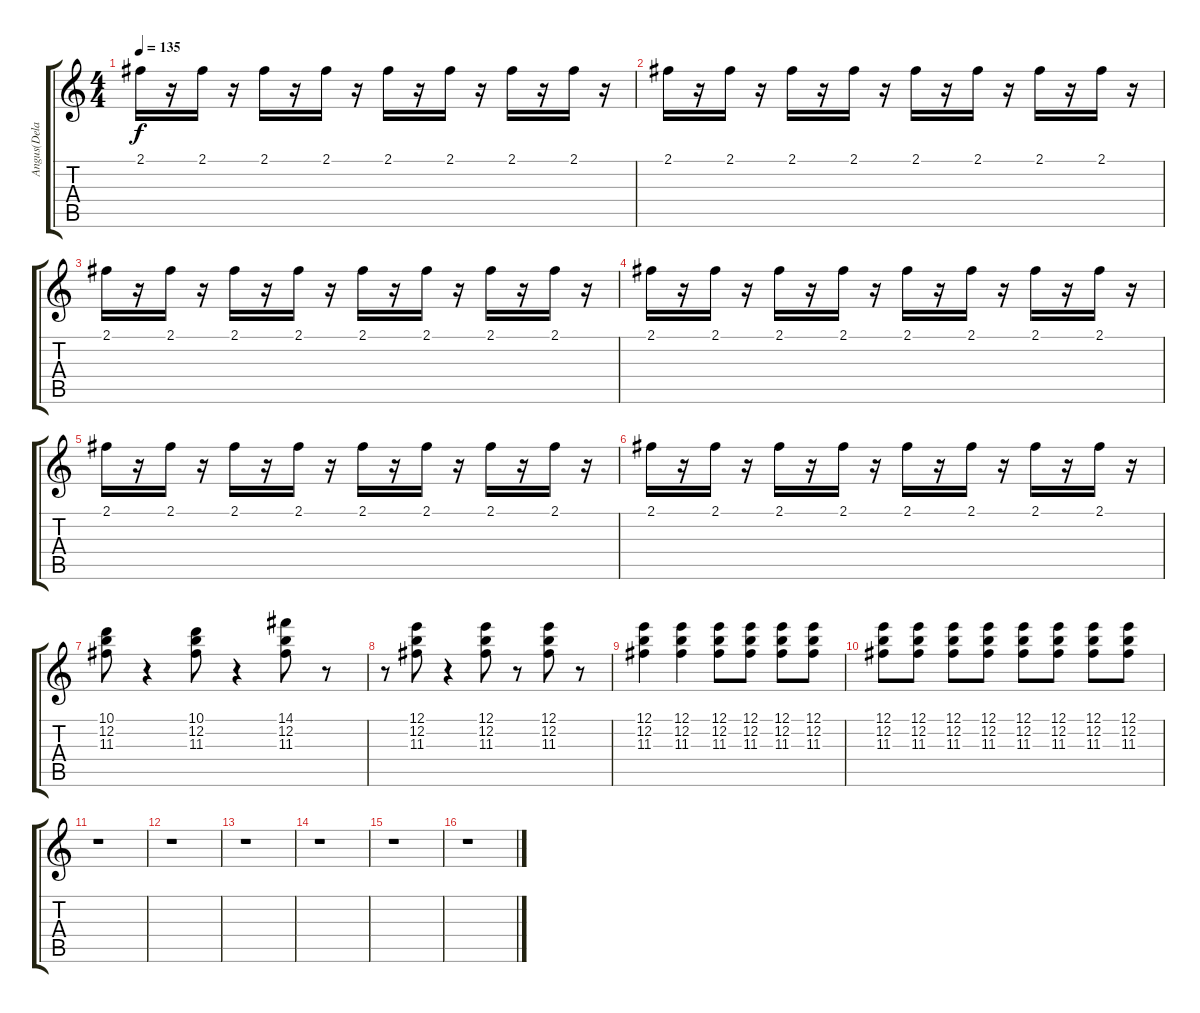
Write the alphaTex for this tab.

\track ("Angus(Delay)" "Angus(Dela") {instrument overdrivenguitar}
\staff {score tabs}
\tuning (E4 B3 G3 D3 A2 E2) {hide}
\ts (4 4)
\tempo 135
\clef g2
\ks c
2.1.16{dy f} r.16 2.1.16 r.16 2.1.16 r.16 2.1.16 r.16 2.1.16 r.16 2.1.16 r.16 2.1.16 r.16 2.1.16 r.16 |
2.1.16 r.16 2.1.16 r.16 2.1.16 r.16 2.1.16 r.16 2.1.16 r.16 2.1.16 r.16 2.1.16 r.16 2.1.16 r.16 |
2.1.16 r.16 2.1.16 r.16 2.1.16 r.16 2.1.16 r.16 2.1.16 r.16 2.1.16 r.16 2.1.16 r.16 2.1.16 r.16 |
2.1.16 r.16 2.1.16 r.16 2.1.16 r.16 2.1.16 r.16 2.1.16 r.16 2.1.16 r.16 2.1.16 r.16 2.1.16 r.16 |
2.1.16 r.16 2.1.16 r.16 2.1.16 r.16 2.1.16 r.16 2.1.16 r.16 2.1.16 r.16 2.1.16 r.16 2.1.16 r.16 |
2.1.16 r.16 2.1.16 r.16 2.1.16 r.16 2.1.16 r.16 2.1.16 r.16 2.1.16 r.16 2.1.16 r.16 2.1.16 r.16 |
(10.1 12.2 11.3).8 r.4 (10.1 12.2 11.3).8 r.4 (14.1 12.2 11.3).8 r.8 |
r.8 (12.1 12.2 11.3).8 r.4 (12.1 12.2 11.3).8 r.8 (12.1 12.2 11.3).8 r.8 |
(12.1 12.2 11.3).4 (12.1 12.2 11.3).4 (12.1 12.2 11.3).8 (12.1 12.2 11.3).8 (12.1 12.2 11.3).8 (12.1 12.2 11.3).8 |
(12.1 12.2 11.3).8 (12.1 12.2 11.3).8 (12.1 12.2 11.3).8 (12.1 12.2 11.3).8 (12.1 12.2 11.3).8 (12.1 12.2 11.3).8 (12.1 12.2 11.3).8 (12.1 12.2 11.3).8 |
r.1 |
r.1 |
r.1 |
r.1 |
r.1 |
r.1
